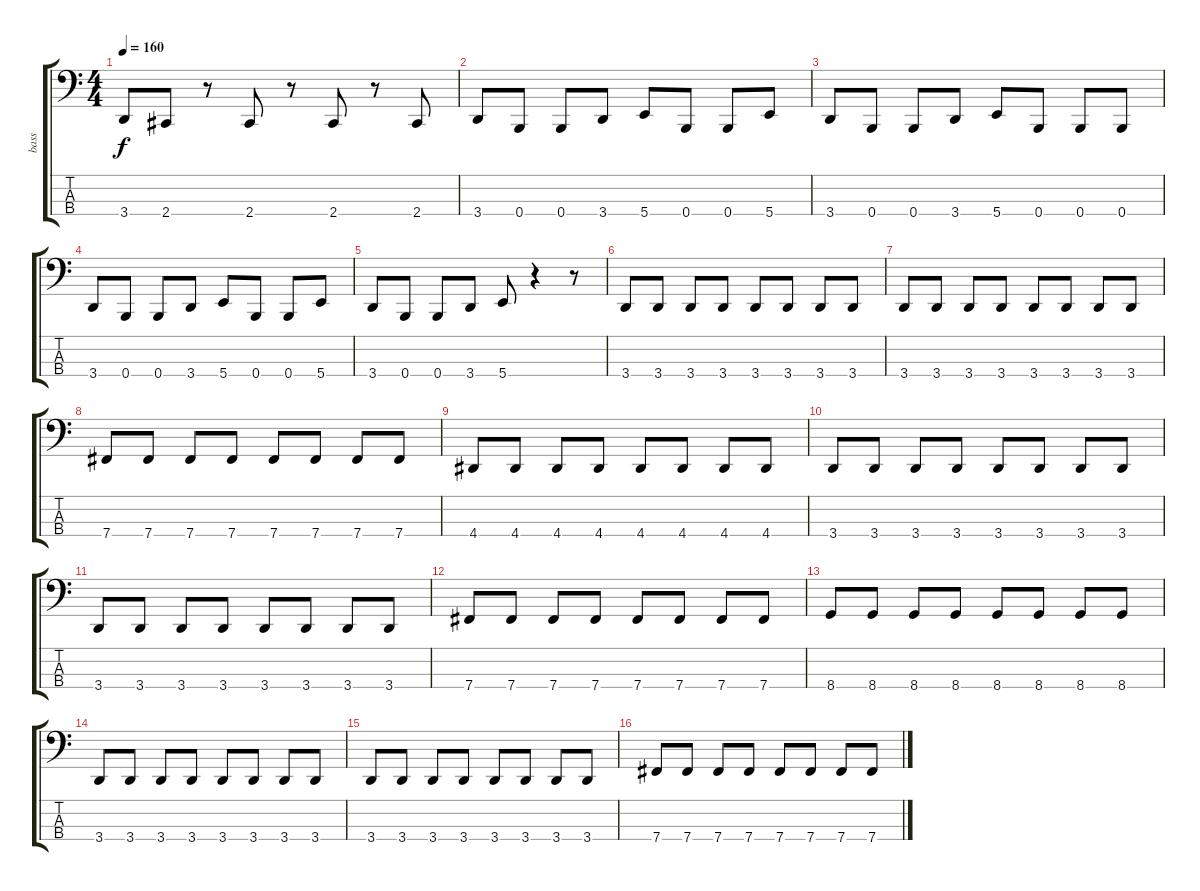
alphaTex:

\track ("bass" "bass") {instrument electricbassfinger}
\staff {score tabs}
\tuning (D2 A1 E1 B0) {hide}
\ts (4 4)
\tempo 160
\clef f4
\ks c
3.4.8{dy f} 2.4.8 r.8 2.4.8 r.8 2.4.8 r.8 2.4.8 |
3.4.8 0.4.8 0.4.8 3.4.8 5.4.8 0.4.8 0.4.8 5.4.8 |
3.4.8 0.4.8 0.4.8 3.4.8 5.4.8 0.4.8 0.4.8 0.4.8 |
3.4.8 0.4.8 0.4.8 3.4.8 5.4.8 0.4.8 0.4.8 5.4.8 |
3.4.8 0.4.8 0.4.8 3.4.8 5.4.8 r.4 r.8 |
3.4.8 3.4.8 3.4.8 3.4.8 3.4.8 3.4.8 3.4.8 3.4.8 |
3.4.8 3.4.8 3.4.8 3.4.8 3.4.8 3.4.8 3.4.8 3.4.8 |
7.4.8 7.4.8 7.4.8 7.4.8 7.4.8 7.4.8 7.4.8 7.4.8 |
4.4.8 4.4.8 4.4.8 4.4.8 4.4.8 4.4.8 4.4.8 4.4.8 |
3.4.8 3.4.8 3.4.8 3.4.8 3.4.8 3.4.8 3.4.8 3.4.8 |
3.4.8 3.4.8 3.4.8 3.4.8 3.4.8 3.4.8 3.4.8 3.4.8 |
7.4.8 7.4.8 7.4.8 7.4.8 7.4.8 7.4.8 7.4.8 7.4.8 |
8.4.8 8.4.8 8.4.8 8.4.8 8.4.8 8.4.8 8.4.8 8.4.8 |
3.4.8 3.4.8 3.4.8 3.4.8 3.4.8 3.4.8 3.4.8 3.4.8 |
3.4.8 3.4.8 3.4.8 3.4.8 3.4.8 3.4.8 3.4.8 3.4.8 |
7.4.8 7.4.8 7.4.8 7.4.8 7.4.8 7.4.8 7.4.8 7.4.8
